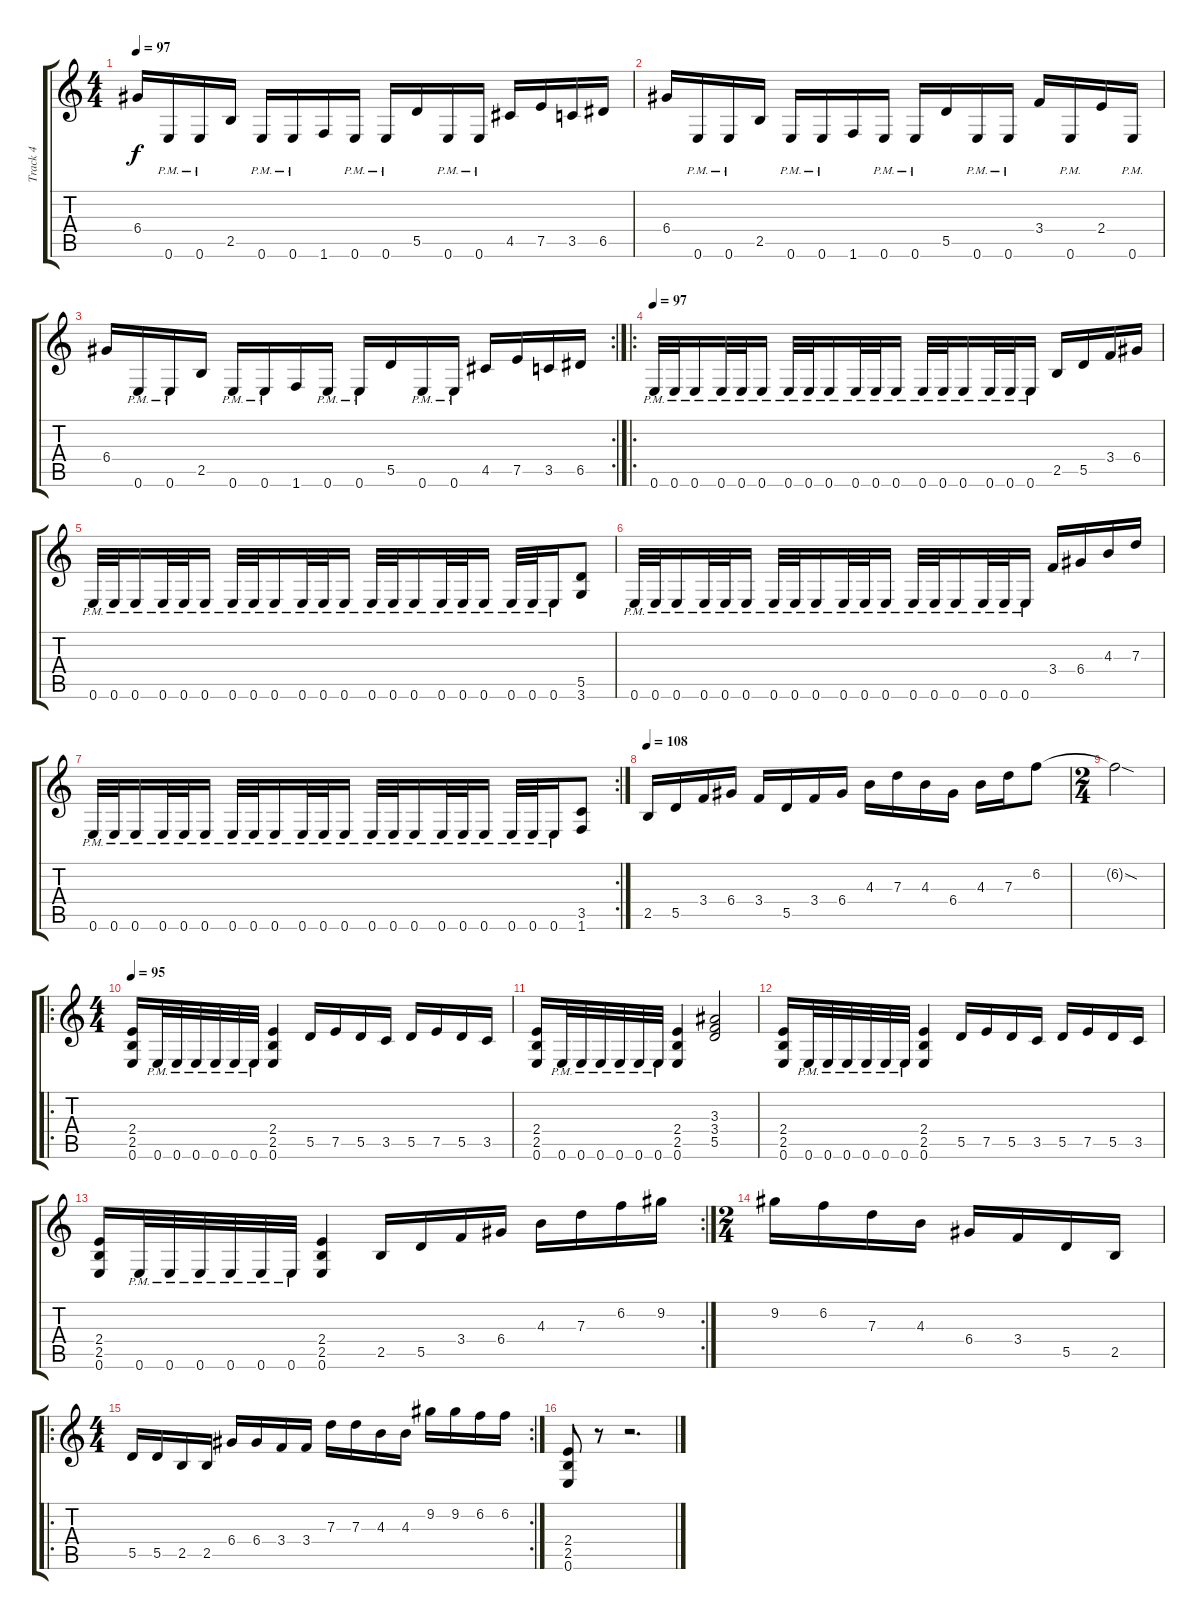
\track ("Track 4" "Track 4") {instrument distortionguitar}
\staff {score tabs}
\tuning (E4 B3 G3 D3 A2 E2) {hide}
\ts (4 4)
\tempo 97
\clef g2
\ks c
6.4.16{dy f} 0.6{pm}.16 0.6{pm}.16 2.5.16 0.6{pm}.16 0.6{pm}.16 1.6.16 0.6{pm}.16 0.6{pm}.16 5.5.16 0.6{pm}.16 0.6{pm}.16 4.5.16 7.5.16 3.5.16 6.5.16 |
6.4.16 0.6{pm}.16 0.6{pm}.16 2.5.16 0.6{pm}.16 0.6{pm}.16 1.6.16 0.6{pm}.16 0.6{pm}.16 5.5.16 0.6{pm}.16 0.6{pm}.16 3.4.16 0.6{pm}.16 2.4.16 0.6{pm}.16 |
\rc 2
6.4.16 0.6{pm}.16 0.6{pm}.16 2.5.16 0.6{pm}.16 0.6{pm}.16 1.6.16 0.6{pm}.16 0.6{pm}.16 5.5.16 0.6{pm}.16 0.6{pm}.16 4.5.16 7.5.16 3.5.16 6.5.16 |
\ro
\tempo 97
0.6{pm}.32 0.6{pm}.32 0.6{pm}.16 0.6{pm}.32 0.6{pm}.32 0.6{pm}.16 0.6{pm}.32 0.6{pm}.32 0.6{pm}.16 0.6{pm}.32 0.6{pm}.32 0.6{pm}.16 0.6{pm}.32 0.6{pm}.32 0.6{pm}.16 0.6{pm}.32 0.6{pm}.32 0.6{pm}.16 2.5.16 5.5.16 3.4.16 6.4.16 |
0.6{pm}.32 0.6{pm}.32 0.6{pm}.16 0.6{pm}.32 0.6{pm}.32 0.6{pm}.16 0.6{pm}.32 0.6{pm}.32 0.6{pm}.16 0.6{pm}.32 0.6{pm}.32 0.6{pm}.16 0.6{pm}.32 0.6{pm}.32 0.6{pm}.16 0.6{pm}.32 0.6{pm}.32 0.6{pm}.16 0.6{pm}.32 0.6{pm}.32 0.6{pm}.16 (5.5 3.6).8 |
0.6{pm}.32 0.6{pm}.32 0.6{pm}.16 0.6{pm}.32 0.6{pm}.32 0.6{pm}.16 0.6{pm}.32 0.6{pm}.32 0.6{pm}.16 0.6{pm}.32 0.6{pm}.32 0.6{pm}.16 0.6{pm}.32 0.6{pm}.32 0.6{pm}.16 0.6{pm}.32 0.6{pm}.32 0.6{pm}.16 3.4.16 6.4.16 4.3.16 7.3.16 |
\rc 2
0.6{pm}.32 0.6{pm}.32 0.6{pm}.16 0.6{pm}.32 0.6{pm}.32 0.6{pm}.16 0.6{pm}.32 0.6{pm}.32 0.6{pm}.16 0.6{pm}.32 0.6{pm}.32 0.6{pm}.16 0.6{pm}.32 0.6{pm}.32 0.6{pm}.16 0.6{pm}.32 0.6{pm}.32 0.6{pm}.16 0.6{pm}.32 0.6{pm}.32 0.6{pm}.16 (3.5 1.6).8 |
\tempo 108
2.5.16 5.5.16 3.4.16 6.4.16 3.4.16 5.5.16 3.4.16 6.4.16 4.3.16 7.3.16 4.3.16 6.4.16 4.3.16 7.3.16 6.2.8 |
\ts (2 4)
6.2{sod t}.2 |
\ro
\ts (4 4)
\tempo 95
(2.4 2.5 0.6).16 0.6{pm}.32 0.6{pm}.32 0.6{pm}.32 0.6{pm}.32 0.6{pm}.32 0.6{pm}.32 (2.4 2.5 0.6).4 5.5.16 7.5.16 5.5.16 3.5.16 5.5.16 7.5.16 5.5.16 3.5.16 |
(2.4 2.5 0.6).16 0.6{pm}.32 0.6{pm}.32 0.6{pm}.32 0.6{pm}.32 0.6{pm}.32 0.6{pm}.32 (2.4 2.5 0.6).4 (3.3 3.4 5.5).2 |
(2.4 2.5 0.6).16 0.6{pm}.32 0.6{pm}.32 0.6{pm}.32 0.6{pm}.32 0.6{pm}.32 0.6{pm}.32 (2.4 2.5 0.6).4 5.5.16 7.5.16 5.5.16 3.5.16 5.5.16 7.5.16 5.5.16 3.5.16 |
\rc 2
(2.4 2.5 0.6).16 0.6{pm}.32 0.6{pm}.32 0.6{pm}.32 0.6{pm}.32 0.6{pm}.32 0.6{pm}.32 (2.4 2.5 0.6).4 2.5.16 5.5.16 3.4.16 6.4.16 4.3.16 7.3.16 6.2.16 9.2.16 |
\ts (2 4)
9.2.16 6.2.16 7.3.16 4.3.16 6.4.16 3.4.16 5.5.16 2.5.16 |
\ro
\rc 2
\ts (4 4)
5.5.16 5.5.16 2.5.16 2.5.16 6.4.16 6.4.16 3.4.16 3.4.16 7.3.16 7.3.16 4.3.16 4.3.16 9.2.16 9.2.16 6.2.16 6.2.16 |
(2.4 2.5 0.6).8 r.8 r.2{d}
